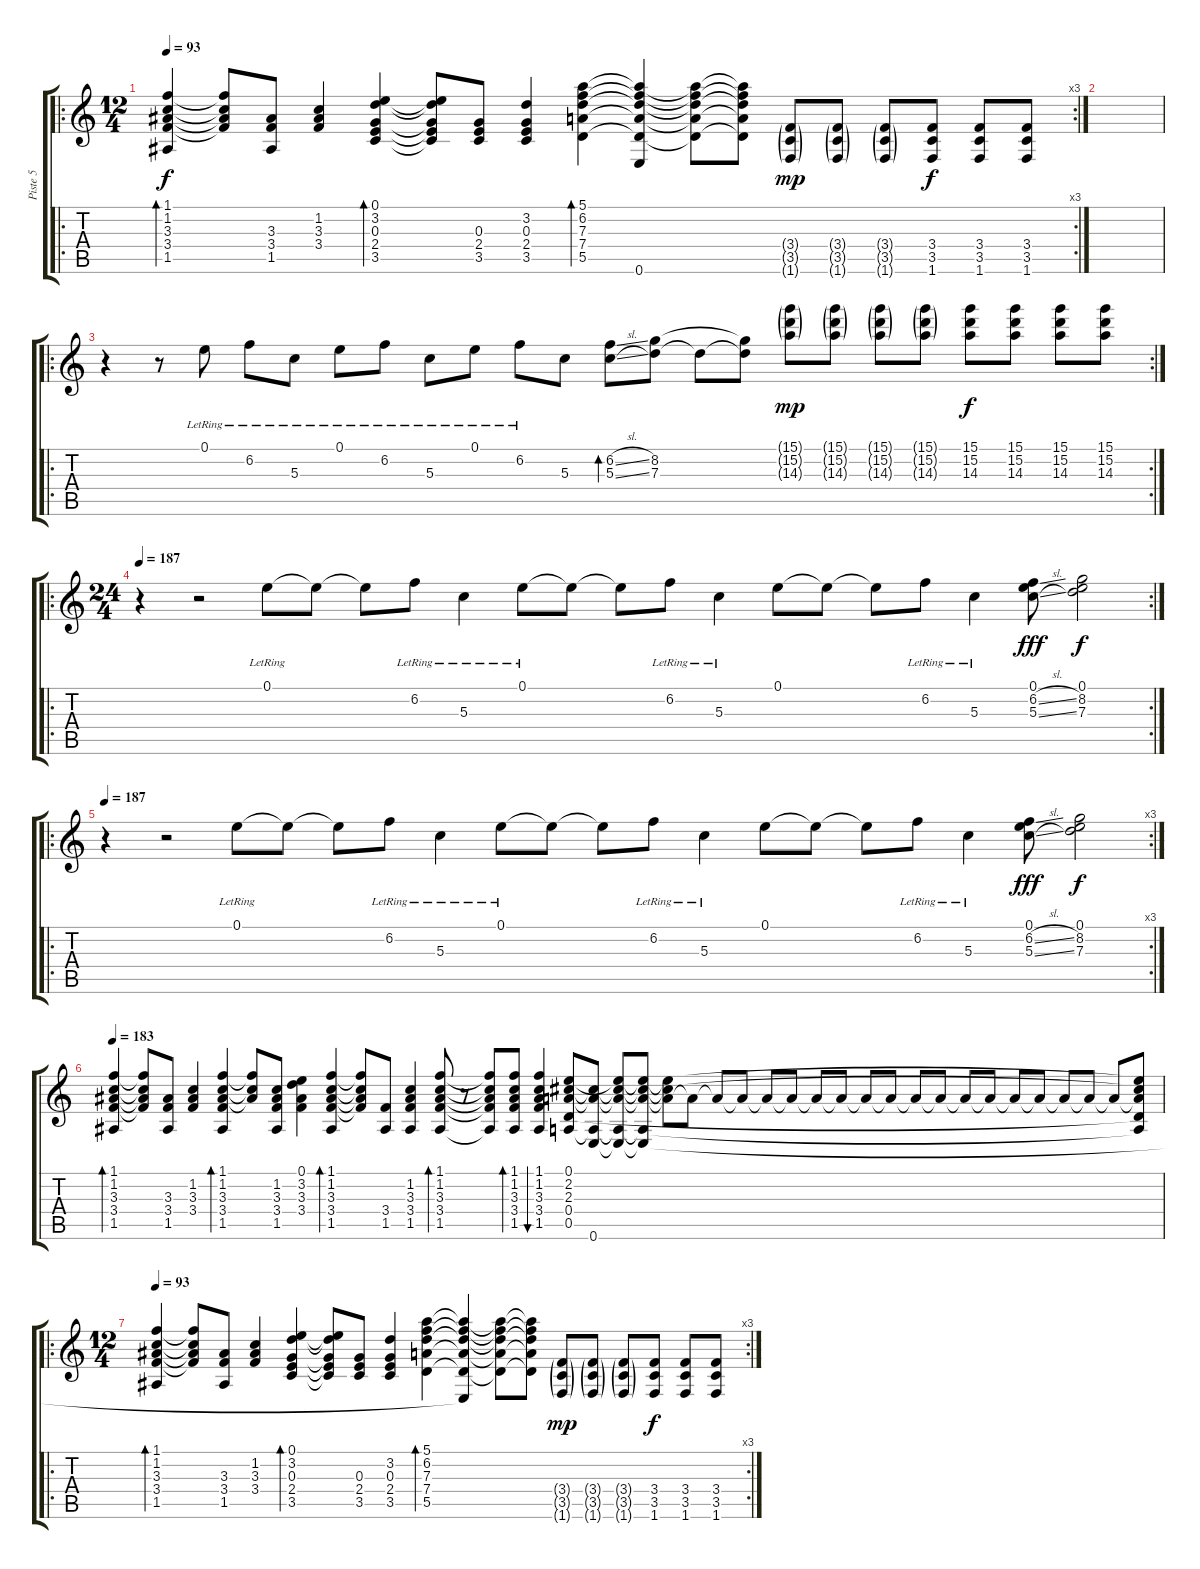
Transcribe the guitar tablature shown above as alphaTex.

\track ("Piste 5" "Piste 5") {instrument electricguitarclean}
\staff {score tabs}
\tuning (E4 B3 G3 D3 A2 E2) {hide}
\ro
\rc 3
\ts (12 4)
\tempo 93
\clef g2
\ks c
(1.1 1.2 3.3 3.4 1.5).4{bd 120 dy f} (1.1{t} 1.2{t} 3.3{t} 3.4{t}).8 (3.3 3.4 1.5).8 (1.2 3.3 3.4).4 (0.1 3.2 0.3 2.4 3.5).4{bd 120} (0.1{t} 3.2{t} 0.3{t} 2.4{t} 3.5{t}).8 (0.3 2.4 3.5).8 (3.2 0.3 2.4 3.5).4 (5.1 6.2 7.3 7.4 5.5).4{bd 60} (5.1{t} 6.2{t} 7.3{t} 7.4{t} 5.5{t} 0.6).4 (5.1{t} 6.2{t} 7.3{t} 7.4{t} 5.5{t}).8 (5.1{t} 6.2{t} 7.3{t} 7.4{t} 5.5{t}).8 (3.4{g} 3.5{g} 1.6{g}).8{dy mp} (3.4{g} 3.5{g} 1.6{g}).8 (3.4{g} 3.5{g} 1.6{g}).8 (3.4 3.5 1.6).8{dy f} (3.4 3.5 1.6).8 (3.4 3.5 1.6).8 |
|
\ro
\rc 2
r.4 r.8 0.1{lr}.8 6.2{lr}.8 5.3{lr}.8 0.1{lr}.8 6.2{lr}.8 5.3{lr}.8 0.1{lr}.8 6.2{lr}.8 5.3.8 (6.2{sl} 5.3{sl}).8{bd 120} (8.2 7.3).8 7.3{t}.8 (8.2{t} 7.3{t}).8 (15.1{g} 15.2{g} 14.3{g}).8{dy mp} (15.1{g} 15.2{g} 14.3{g}).8 (15.1{g} 15.2{g} 14.3{g}).8 (15.1{g} 15.2{g} 14.3{g}).8 (15.1 15.2 14.3).8{dy f} (15.1 15.2 14.3).8 (15.1 15.2 14.3).8 (15.1 15.2 14.3).8 |
\ro
\rc 2
\ts (24 4)
\tempo 183
\tempo 187
r.4 r.2 0.1{lr}.8 0.1{t}.8 0.1{t}.8 6.2{lr}.8 5.3{lr}.4 0.1{lr}.8 0.1{t}.8 0.1{t}.8 6.2{lr}.8 5.3{lr}.4 0.1.8 0.1{t}.8 0.1{t}.8 6.2{lr}.8 5.3{lr}.4 (0.1 6.2{sl} 5.3{sl}).8{dy fff} (0.1 8.2 7.3).2{dy f} |
\ro
\rc 3
\tempo 183
\tempo 187
r.4 r.2 0.1{lr}.8 0.1{t}.8 0.1{t}.8 6.2{lr}.8 5.3{lr}.4 0.1{lr}.8 0.1{t}.8 0.1{t}.8 6.2{lr}.8 5.3{lr}.4 0.1.8 0.1{t}.8 0.1{t}.8 6.2{lr}.8 5.3{lr}.4 (0.1 6.2{sl} 5.3{sl}).8{dy fff} (0.1 8.2 7.3).2{dy f} |
\tempo 183
(1.1 1.2 3.3 3.4 1.5).4{bd 120} (1.1{t} 1.2{t} 3.3{t} 3.4{t}).8 (3.3 3.4 1.5).8 (1.2 3.3 3.4).4 (1.1 1.2 3.3 3.4 1.5).4{bd 120} (1.1{t} 1.2{t} 3.3{t}).8 (1.2 3.3 3.4 1.5).8 (0.1 3.2 3.3 3.4).4 (1.1 1.2 3.3 3.4 1.5).4{bd 120} (1.1{t} 1.2{t} 3.3{t} 3.4{t}).8 (3.4 1.5).8 (1.2 3.3 3.4 1.5).4 (1.1 1.2 3.3 3.4 1.5).8{bd 120} r.8 (1.1{t} 1.2{t} 3.3{t} 3.4{t} 1.5{t}).8 (1.1 1.2 3.3 3.4 1.5).8{bd 120} (1.1 1.2 3.3 3.4 1.5).4{bu 120} (0.1 2.2 2.3 0.4 0.5).8 (2.2{t} 2.3{t} 0.5{t} 0.6).8 (0.1{t} 2.2{t} 2.3{t} 0.5{t} 0.6{t}).8 (0.1{t} 2.2{t} 2.3{t} 0.5{t} 0.6{t}).8 (0.1{t} 2.2{t} 2.3{t}).8 2.3{t}.8 2.3{t}.8 2.3{t}.8 2.3{t}.8 2.3{t}.8 2.3{t}.8 2.3{t}.8 2.3{t}.8 2.3{t}.8 2.3{t}.8 2.3{t}.8 2.3{t}.8 2.3{t}.8 2.3{t}.8 2.3{t}.8 2.3{t}.8 2.3{t}.8 2.3{t}.8 (0.1{t} 2.2{t} 2.3{t} 0.4{t} 0.5{t}).8 |
\ro
\rc 3
\ts (12 4)
\tempo 93
(1.1 1.2 3.3 3.4 1.5).4{bd 120} (1.1{t} 1.2{t} 3.3{t} 3.4{t}).8 (3.3 3.4 1.5).8 (1.2 3.3 3.4).4 (0.1 3.2 0.3 2.4 3.5).4{bd 120} (0.1{t} 3.2{t} 0.3{t} 2.4{t} 3.5{t}).8 (0.3 2.4 3.5).8 (3.2 0.3 2.4 3.5).4 (5.1 6.2 7.3 7.4 5.5).4{bd 60} (5.1{t} 6.2{t} 7.3{t} 7.4{t} 5.5{t} 0.6{t}).4 (5.1{t} 6.2{t} 7.3{t} 7.4{t} 5.5{t}).8 (5.1{t} 6.2{t} 7.3{t} 7.4{t} 5.5{t}).8 (3.4{g} 3.5{g} 1.6{g}).8{dy mp} (3.4{g} 3.5{g} 1.6{g}).8 (3.4{g} 3.5{g} 1.6{g}).8 (3.4 3.5 1.6).8{dy f} (3.4 3.5 1.6).8 (3.4 3.5 1.6).8
